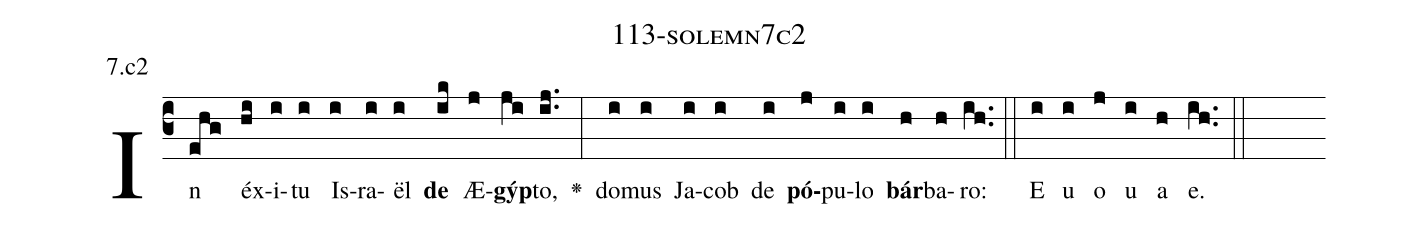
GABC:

name: 113-solemn7c2;
annotation: 7.c2;
%%
(c3)In(ehg) éx(hi)i(i)tu(i) Is(i)ra(i)ël(i) <b>de</b>(ik) Æ(j)<b>gýp</b>(ji)to,(ij..) <v>\greheightstar</v>(:) do(i)mus(i) Ja(i)cob(i) de(i) <b>pó</b>(j)pu(i)lo(i) <b>bár</b>(h)ba(h)ro:(ih..) (::) E(i) u(i) o(j) u(i) a(h) e.(ih..) (::)
